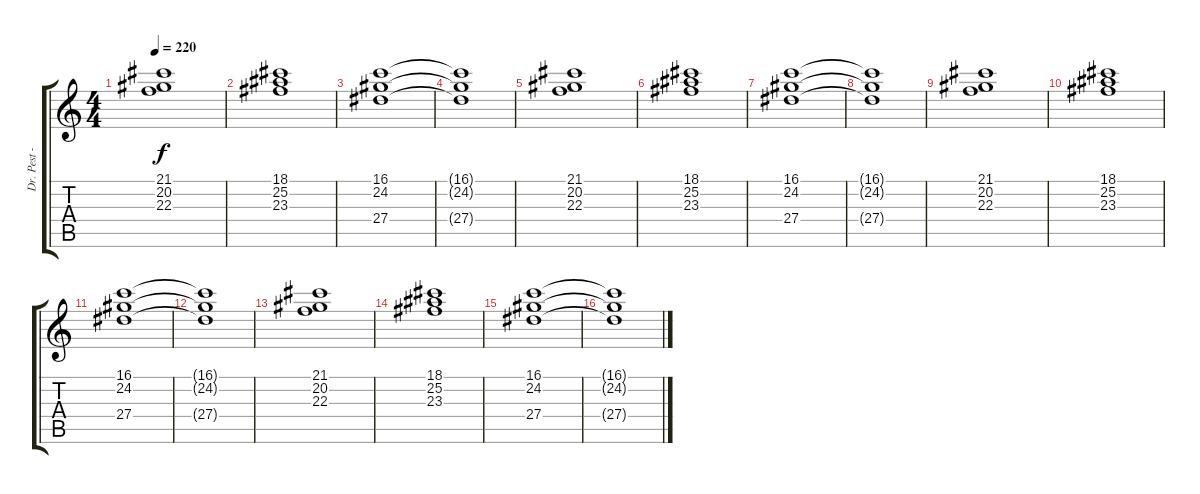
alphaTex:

\track ("Dr. Pest - Keyboard" "Dr. Pest -") {instrument tremolostrings}
\staff {score tabs}
\tuning (E4 C4 G3 C3 G2 C2) {hide}
\ts (4 4)
\tempo 220
\clef g2
\ks c
(21.1 20.2 22.3).1{dy f} |
(18.1 25.2 23.3).1 |
(16.1 24.2 27.4).1 |
(16.1{t} 24.2{t} 27.4{t}).1 |
(21.1 20.2 22.3).1 |
(18.1 25.2 23.3).1 |
(16.1 24.2 27.4).1 |
(16.1{t} 24.2{t} 27.4{t}).1 |
(21.1 20.2 22.3).1 |
(18.1 25.2 23.3).1 |
(16.1 24.2 27.4).1 |
(16.1{t} 24.2{t} 27.4{t}).1 |
(21.1 20.2 22.3).1 |
(18.1 25.2 23.3).1 |
(16.1 24.2 27.4).1 |
(16.1{t} 24.2{t} 27.4{t}).1
